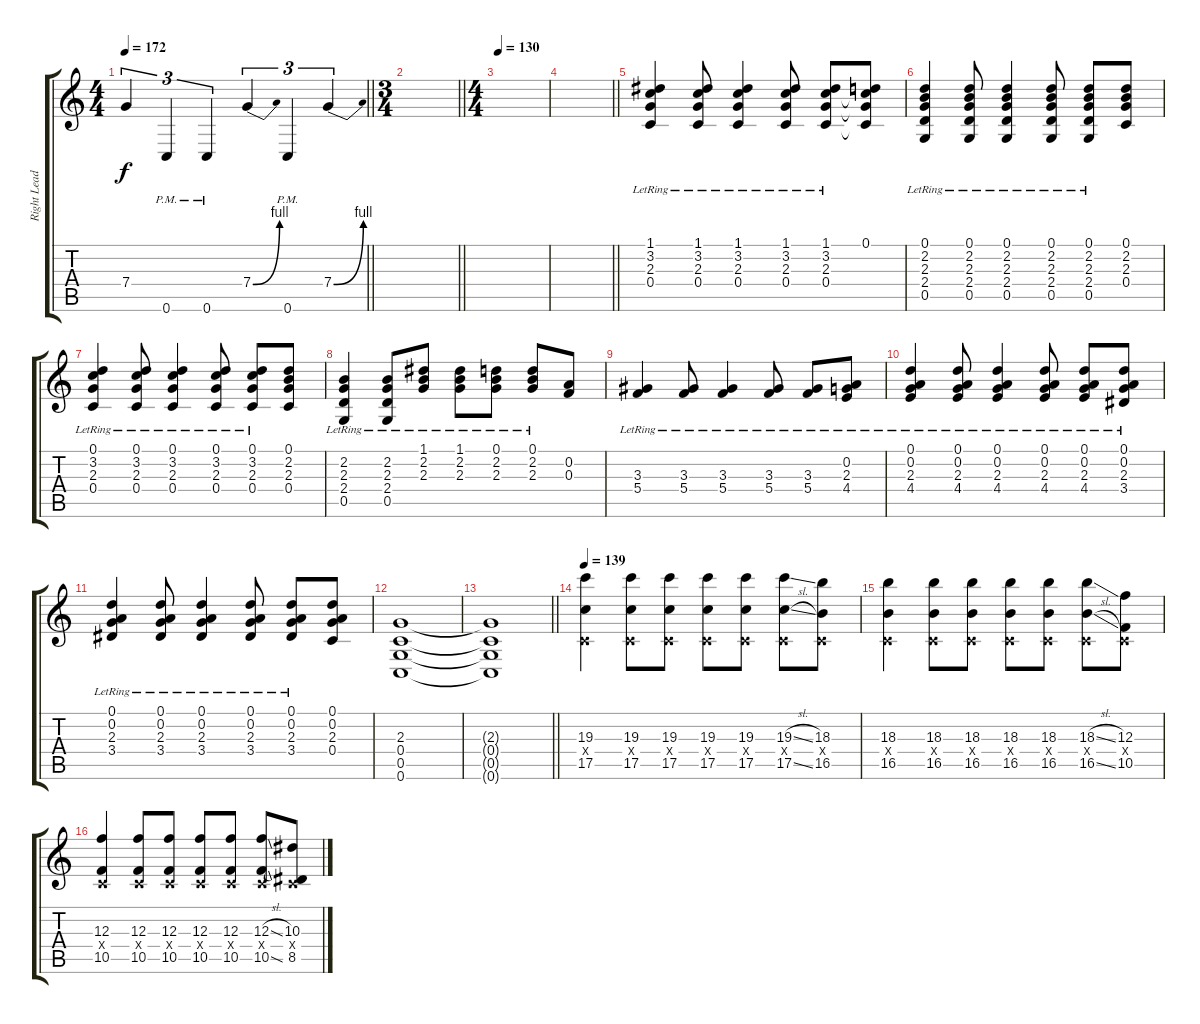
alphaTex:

\track ("Right Lead 1" "Right Lead") {instrument distortionguitar}
\staff {score tabs}
\tuning (D4 A3 F3 C3 G2 C2) {hide}
\ts (4 4)
\tempo 172
\clef g2
\barLineRight lightlight
\ks c
7.4{t}.4{tu (3 2) dy f} 0.6{pm}.4{tu (3 2)} 0.6{pm}.4{tu (3 2)} 7.4{be (bend 0 0 60 4)}.4{tu (3 2)} 0.6{pm}.4{tu (3 2)} 7.4{be (bend 0 0 60 4)}.4{tu (3 2)} |
\ts (3 4)
\section ("" "")
\barLineRight lightlight
|
\ts (4 4)
\section ("" "")
\tempo 130
|
\barLineRight lightlight
|
\section ("" "")
(1.1{lr} 3.2{lr} 2.3{lr} 0.4{lr}).4 (1.1{lr} 3.2{lr} 2.3{lr} 0.4{lr}).8 (1.1{lr} 3.2{lr} 2.3{lr} 0.4{lr}).4 (1.1{lr} 3.2{lr} 2.3{lr} 0.4{lr}).8 (1.1{lr} 3.2{lr} 2.3{lr} 0.4{lr}).8 (0.1 3.2{t} 2.3{t} 0.4{t}).8 |
(0.1{lr} 2.2{lr} 2.3{lr} 2.4{lr} 0.5{lr}).4 (0.1{lr} 2.2{lr} 2.3{lr} 2.4{lr} 0.5{lr}).8 (0.1{lr} 2.2{lr} 2.3{lr} 2.4{lr} 0.5{lr}).4 (0.1{lr} 2.2{lr} 2.3{lr} 2.4{lr} 0.5{lr}).8 (0.1{lr} 2.2{lr} 2.3{lr} 2.4{lr} 0.5{lr}).8 (0.1 2.2 2.3 0.4).8 |
(0.1{lr} 3.2{lr} 2.3{lr} 0.4{lr}).4 (0.1{lr} 3.2{lr} 2.3{lr} 0.4{lr}).8 (0.1{lr} 3.2{lr} 2.3{lr} 0.4{lr}).4 (0.1{lr} 3.2{lr} 2.3{lr} 0.4{lr}).8 (0.1{lr} 3.2{lr} 2.3{lr} 0.4{lr}).8 (0.1 2.2 2.3 0.4).8 |
(2.2{lr} 2.3{lr} 2.4{lr} 0.5{lr}).4 (2.2{lr} 2.3{lr} 2.4{lr} 0.5{lr}).8 (1.1{lr} 2.2{lr} 2.3{lr}).8 (1.1{lr} 2.2{lr} 2.3{lr}).8 (0.1{lr} 2.2{lr} 2.3{lr}).8 (0.1{lr} 2.2{lr} 2.3{lr}).8 (0.2 0.3).8 |
(3.3{lr} 5.4{lr}).4 (3.3{lr} 5.4{lr}).8 (3.3{lr} 5.4{lr}).4 (3.3{lr} 5.4{lr}).8 (3.3{lr} 5.4{lr}).8 (0.2{lr} 2.3{lr} 4.4{lr}).8 |
(0.1{lr} 0.2{lr} 2.3{lr} 4.4{lr}).4 (0.1{lr} 0.2{lr} 2.3{lr} 4.4{lr}).8 (0.1{lr} 0.2{lr} 2.3{lr} 4.4{lr}).4 (0.1{lr} 0.2{lr} 2.3{lr} 4.4{lr}).8 (0.1{lr} 0.2{lr} 2.3{lr} 4.4{lr}).8 (0.1{lr} 0.2{lr} 2.3{lr} 3.4{lr}).8 |
(0.1{lr} 0.2{lr} 2.3{lr} 3.4{lr}).4 (0.1{lr} 0.2{lr} 2.3{lr} 3.4{lr}).8 (0.1{lr} 0.2{lr} 2.3{lr} 3.4{lr}).4 (0.1{lr} 0.2{lr} 2.3{lr} 3.4{lr}).8 (0.1{lr} 0.2{lr} 2.3{lr} 3.4{lr}).8 (0.1 0.2 2.3 0.4).8 |
(2.3 0.4 0.5 0.6).1 |
\barLineRight lightlight
(2.3{t} 0.4{t} 0.5{t} 0.6{t}).1 |
\section ("" "")
\tempo 139
(19.3 0.4{x} 17.5).4{instrument distortionguitar} (19.3 0.4{x} 17.5).8 (19.3 0.4{x} 17.5).8 (19.3 0.4{x} 17.5).8 (19.3 0.4{x} 17.5).8 (19.3{sl} 0.4{x} 17.5{sl}).8 (18.3 0.4{x} 16.5).8 |
(18.3 0.4{x} 16.5).4 (18.3 0.4{x} 16.5).8 (18.3 0.4{x} 16.5).8 (18.3 0.4{x} 16.5).8 (18.3 0.4{x} 16.5).8 (18.3{sl} 0.4{x} 16.5{sl}).8 (12.3 0.4{x} 10.5).8 |
(12.3 0.4{x} 10.5).4 (12.3 0.4{x} 10.5).8 (12.3 0.4{x} 10.5).8 (12.3 0.4{x} 10.5).8 (12.3 0.4{x} 10.5).8 (12.3{sl} 0.4{x} 10.5{sl}).8 (10.3 0.4{x} 8.5).8
